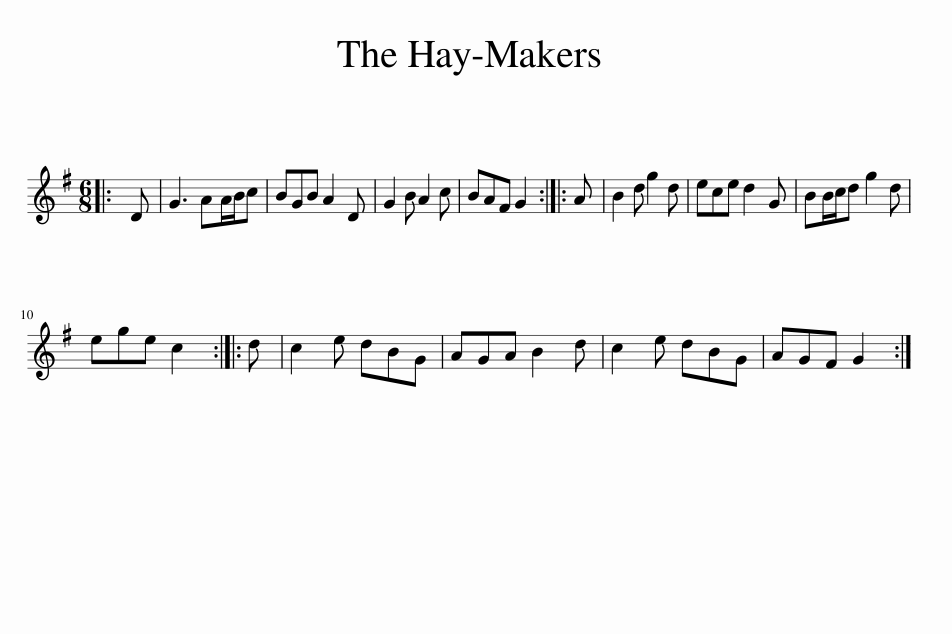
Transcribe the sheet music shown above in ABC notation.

X:1
L:1/8
M:6/8
I:linebreak $
K:G
V:1 treble
V:1
|: D | G3 AA/B/c | BGB A2 D | G2 B A2 c | BAF G2 :: %5
 A | B2 d g2 d | ece d2 G | BB/c/d g2 d |$ ege c2 :: %10
 d | c2 e dBG | AGA B2 d | c2 e dBG | AGF G2 :| %15
